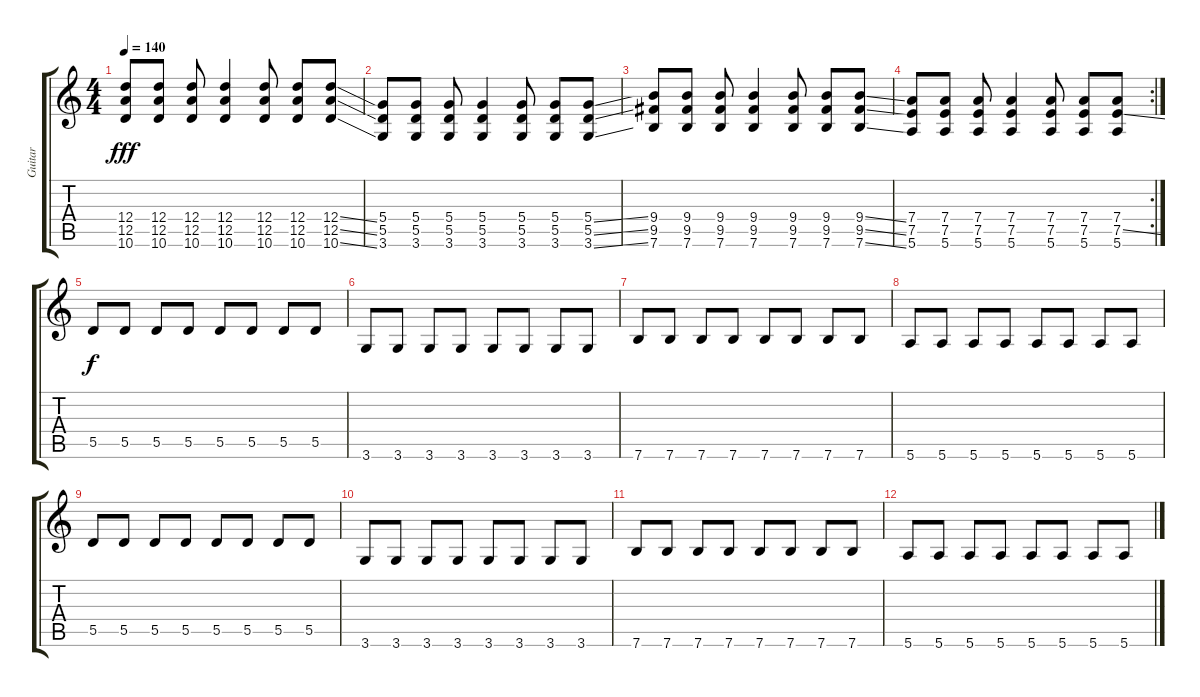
\track ("Guitar" "Guitar") {instrument distortionguitar}
\staff {score tabs}
\tuning (E4 B3 G3 D3 A2 E2) {hide}
\ts (4 4)
\tempo 140
\clef g2
\ks c
(12.4 12.5 10.6).8{dy fff} (12.4 12.5 10.6).8 (12.4 12.5 10.6).8 (12.4 12.5 10.6).4 (12.4 12.5 10.6).8 (12.4 12.5 10.6).8 (12.4{ss} 12.5{ss} 10.6{ss}).8 |
(5.4 5.5 3.6).8 (5.4 5.5 3.6).8 (5.4 5.5 3.6).8 (5.4 5.5 3.6).4 (5.4 5.5 3.6).8 (5.4 5.5 3.6).8 (5.4{ss} 5.5{ss} 3.6{ss}).8 |
(9.4 9.5 7.6).8 (9.4 9.5 7.6).8 (9.4 9.5 7.6).8 (9.4 9.5 7.6).4 (9.4 9.5 7.6).8 (9.4 9.5 7.6).8 (9.4{ss} 9.5{ss} 7.6{ss}).8 |
\rc 2
(7.4 7.5 5.6).8 (7.4 7.5 5.6).8 (7.4 7.5 5.6).8 (7.4 7.5 5.6).4 (7.4 7.5 5.6).8 (7.4 7.5 5.6).8 (7.4 7.5{ss} 5.6).8 |
5.5.8{dy f} 5.5.8 5.5.8 5.5.8 5.5.8 5.5.8 5.5.8 5.5.8 |
3.6.8 3.6.8 3.6.8 3.6.8 3.6.8 3.6.8 3.6.8 3.6.8 |
7.6.8 7.6.8 7.6.8 7.6.8 7.6.8 7.6.8 7.6.8 7.6.8 |
5.6.8 5.6.8 5.6.8 5.6.8 5.6.8 5.6.8 5.6.8 5.6.8 |
5.5.8 5.5.8 5.5.8 5.5.8 5.5.8 5.5.8 5.5.8 5.5.8 |
3.6.8 3.6.8 3.6.8 3.6.8 3.6.8 3.6.8 3.6.8 3.6.8 |
7.6.8 7.6.8 7.6.8 7.6.8 7.6.8 7.6.8 7.6.8 7.6.8 |
5.6.8 5.6.8 5.6.8 5.6.8 5.6.8 5.6.8 5.6.8 5.6.8
